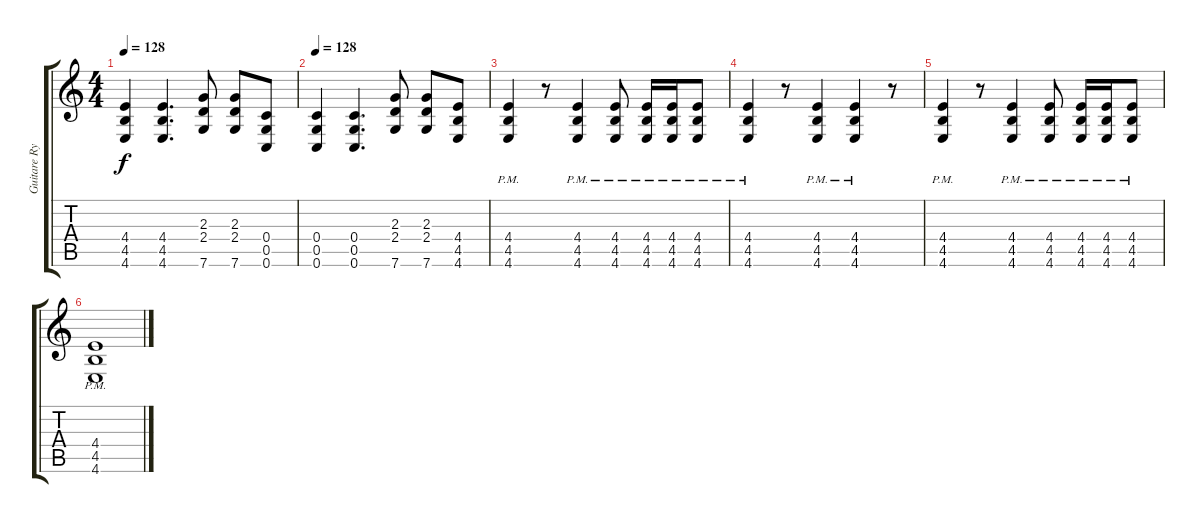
\track ("Guitare Rythmique" "Guitare Ry") {instrument overdrivenguitar}
\staff {score tabs}
\tuning (D4 A3 F3 C3 G2 C2) {hide}
\ts (4 4)
\tempo 128
\clef g2
\ks c
(4.4 4.5 4.6).4{dy f} (4.4 4.5 4.6).4{d} (2.3 2.4 7.6).8 (2.3 2.4 7.6).8 (0.4 0.5 0.6).8 |
\tempo 128
(0.4 0.5 0.6).4 (0.4 0.5 0.6).4{d} (2.3 2.4 7.6).8 (2.3 2.4 7.6).8 (4.4 4.5 4.6).8 |
(4.4{pm} 4.5{pm} 4.6{pm}).4 r.8 (4.4{pm} 4.5{pm} 4.6{pm}).4 (4.4{pm} 4.5{pm} 4.6{pm}).8 (4.4{pm} 4.5{pm} 4.6{pm}).16 (4.4{pm} 4.5{pm} 4.6{pm}).16 (4.4{pm} 4.5{pm} 4.6{pm}).8 |
(4.4{pm} 4.5{pm} 4.6{pm}).4 r.8 (4.4{pm} 4.5{pm} 4.6{pm}).4 (4.4{pm} 4.5{pm} 4.6{pm}).4 r.8 |
(4.4{pm} 4.5{pm} 4.6{pm}).4 r.8 (4.4{pm} 4.5{pm} 4.6{pm}).4 (4.4{pm} 4.5{pm} 4.6{pm}).8 (4.4{pm} 4.5{pm} 4.6{pm}).16 (4.4{pm} 4.5{pm} 4.6{pm}).16 (4.4{pm} 4.5{pm} 4.6{pm}).8 |
(4.4{pm} 4.5{pm} 4.6{pm}).1
